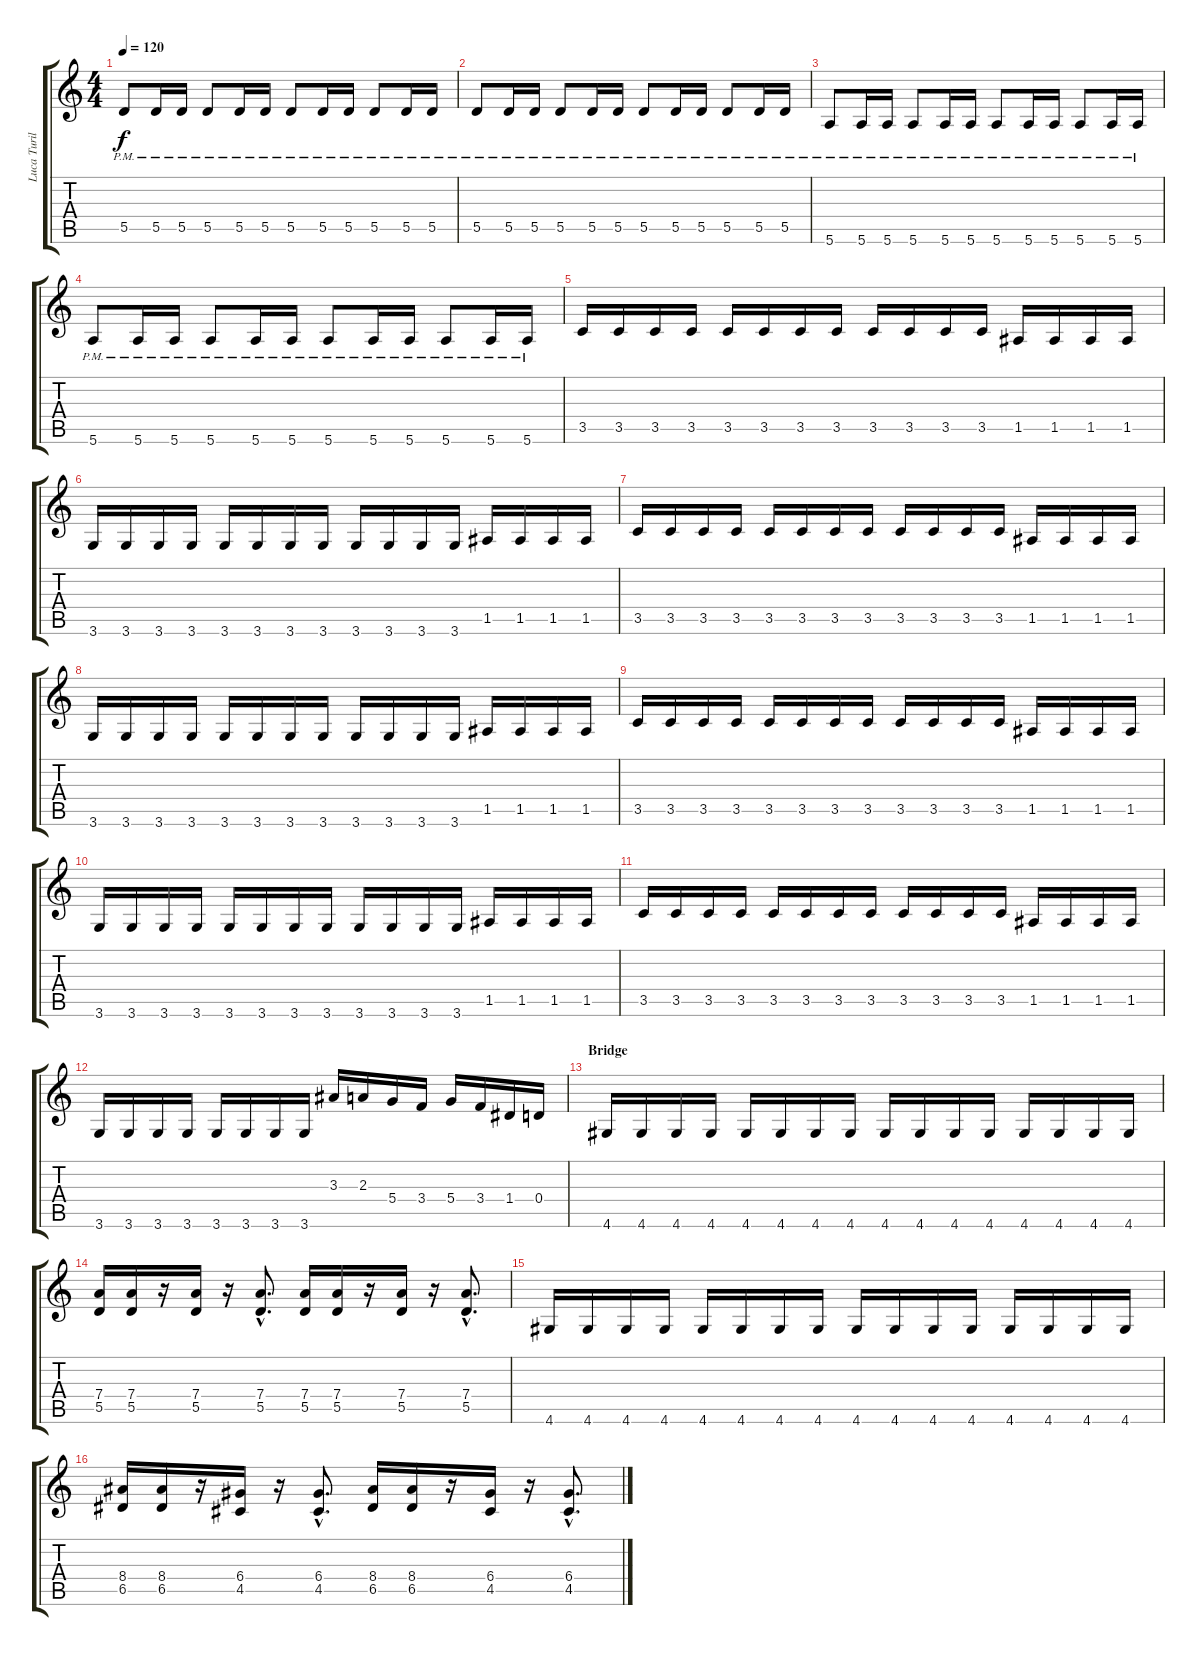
\track ("Luca Turilli - Lead Guitar" "Luca Turil") {instrument distortionguitar}
\staff {score tabs}
\tuning (E4 B3 G3 D3 A2 E2) {hide}
\ts (4 4)
\tempo 120
\clef g2
\ks c
5.5{pm}.8{dy f} 5.5{pm}.16 5.5{pm}.16 5.5{pm}.8 5.5{pm}.16 5.5{pm}.16 5.5{pm}.8 5.5{pm}.16 5.5{pm}.16 5.5{pm}.8 5.5{pm}.16 5.5{pm}.16 |
5.5{pm}.8 5.5{pm}.16 5.5{pm}.16 5.5{pm}.8 5.5{pm}.16 5.5{pm}.16 5.5{pm}.8 5.5{pm}.16 5.5{pm}.16 5.5{pm}.8 5.5{pm}.16 5.5{pm}.16 |
5.6{pm}.8 5.6{pm}.16 5.6{pm}.16 5.6{pm}.8 5.6{pm}.16 5.6{pm}.16 5.6{pm}.8 5.6{pm}.16 5.6{pm}.16 5.6{pm}.8 5.6{pm}.16 5.6{pm}.16 |
5.6{pm}.8 5.6{pm}.16 5.6{pm}.16 5.6{pm}.8 5.6{pm}.16 5.6{pm}.16 5.6{pm}.8 5.6{pm}.16 5.6{pm}.16 5.6{pm}.8 5.6{pm}.16 5.6{pm}.16 |
3.5.16 3.5.16 3.5.16 3.5.16 3.5.16 3.5.16 3.5.16 3.5.16 3.5.16 3.5.16 3.5.16 3.5.16 1.5.16 1.5.16 1.5.16 1.5.16 |
3.6.16 3.6.16 3.6.16 3.6.16 3.6.16 3.6.16 3.6.16 3.6.16 3.6.16 3.6.16 3.6.16 3.6.16 1.5.16 1.5.16 1.5.16 1.5.16 |
3.5.16 3.5.16 3.5.16 3.5.16 3.5.16 3.5.16 3.5.16 3.5.16 3.5.16 3.5.16 3.5.16 3.5.16 1.5.16 1.5.16 1.5.16 1.5.16 |
3.6.16 3.6.16 3.6.16 3.6.16 3.6.16 3.6.16 3.6.16 3.6.16 3.6.16 3.6.16 3.6.16 3.6.16 1.5.16 1.5.16 1.5.16 1.5.16 |
3.5.16 3.5.16 3.5.16 3.5.16 3.5.16 3.5.16 3.5.16 3.5.16 3.5.16 3.5.16 3.5.16 3.5.16 1.5.16 1.5.16 1.5.16 1.5.16 |
3.6.16 3.6.16 3.6.16 3.6.16 3.6.16 3.6.16 3.6.16 3.6.16 3.6.16 3.6.16 3.6.16 3.6.16 1.5.16 1.5.16 1.5.16 1.5.16 |
3.5.16 3.5.16 3.5.16 3.5.16 3.5.16 3.5.16 3.5.16 3.5.16 3.5.16 3.5.16 3.5.16 3.5.16 1.5.16 1.5.16 1.5.16 1.5.16 |
3.6.16 3.6.16 3.6.16 3.6.16 3.6.16 3.6.16 3.6.16 3.6.16 3.3.16 2.3.16 5.4.16 3.4.16 5.4.16 3.4.16 1.4.16 0.4.16 |
\section ("" "Bridge")
4.6.16 4.6.16 4.6.16 4.6.16 4.6.16 4.6.16 4.6.16 4.6.16 4.6.16 4.6.16 4.6.16 4.6.16 4.6.16 4.6.16 4.6.16 4.6.16 |
(7.4 5.5).16 (7.4 5.5).16 r.16 (7.4 5.5).16 r.16 (7.4{hac} 5.5{hac}).8{d} (7.4 5.5).16 (7.4 5.5).16 r.16 (7.4 5.5).16 r.16 (7.4{hac} 5.5{hac}).8{d} |
4.6.16 4.6.16 4.6.16 4.6.16 4.6.16 4.6.16 4.6.16 4.6.16 4.6.16 4.6.16 4.6.16 4.6.16 4.6.16 4.6.16 4.6.16 4.6.16 |
(8.4 6.5).16 (8.4 6.5).16 r.16 (6.4 4.5).16 r.16 (6.4{hac} 4.5{hac}).8{d} (8.4 6.5).16 (8.4 6.5).16 r.16 (6.4 4.5).16 r.16 (6.4{hac} 4.5{hac}).8{d}
